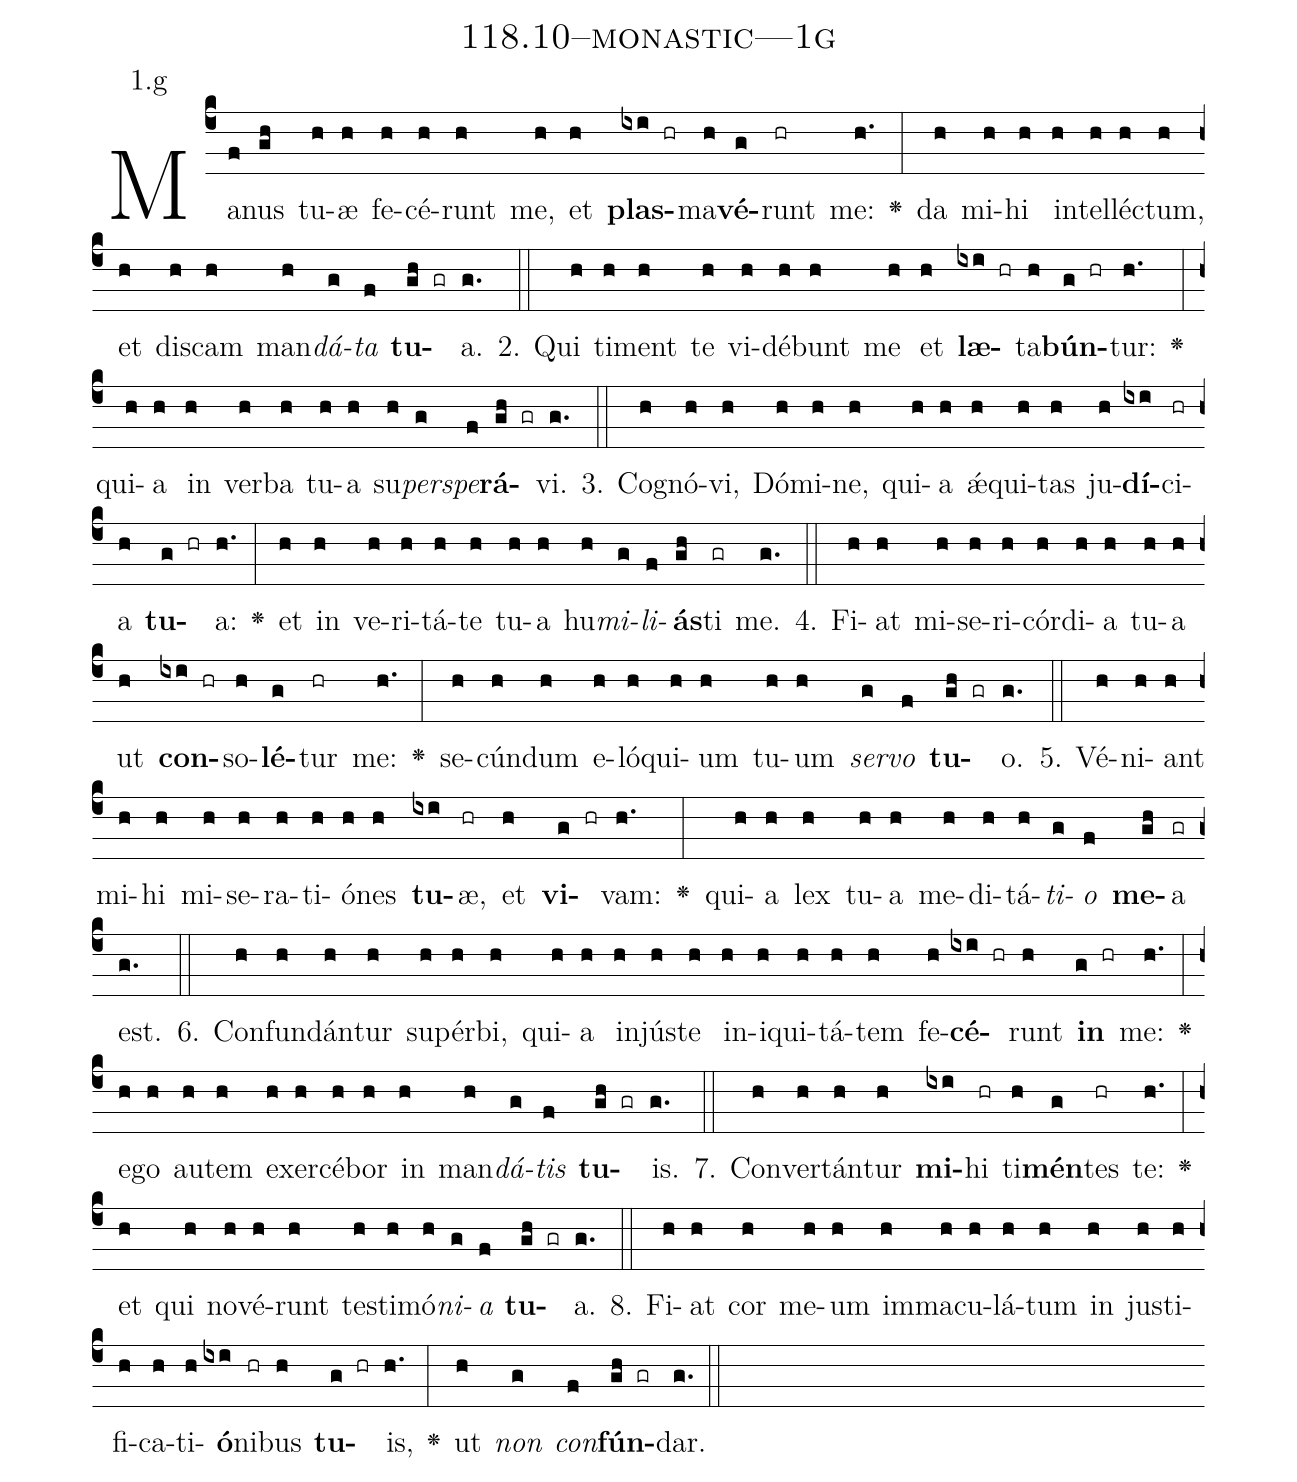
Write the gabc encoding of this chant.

name: 118.10--monastic---1g;
annotation: 1.g;
%%
(c4)Ma(f)nus(gh) tu(h)æ(h) fe(h)cé(h)runt(h) me,(h) et(h) <b>plas</b>(ixi hr)ma(h)<b>vé</b>(g)runt(hr) me:(h.) <v>\greheightstar</v>(:) da(h) mi(h)hi(h) in(h)tel(h)léc(h)tum,(h) et(h) dis(h)cam(h) man(h)<i>dá</i>(g)<i>ta</i>(f) <b>tu</b>(gh gr)a.(g.) (::)
2. Qui(h) ti(h)ment(h) te(h) vi(h)dé(h)bunt(h) me(h) et(h) <b>læ</b>(ixi hr)ta(h)<b>bún</b>(g hr)tur:(h.) <v>\greheightstar</v>(:) qui(h)a(h) in(h) ver(h)ba(h) tu(h)a(h) su(h)<i>per</i>(g)<i>spe</i>(f)<b>rá</b>(gh gr)vi.(g.) (::)
3. Co(h)gnó(h)vi,(h) Dó(h)mi(h)ne,(h) qui(h)a(h) ǽ(h)qui(h)tas(h) ju(h)<b>dí</b>(ixi)ci(hr)a(h) <b>tu</b>(g hr)a:(h.) <v>\greheightstar</v>(:) et(h) in(h) ve(h)ri(h)tá(h)te(h) tu(h)a(h) hu(h)<i>mi</i>(g)<i>li</i>(f)<b>ás</b>(gh)ti(gr) me.(g.) (::)
4. Fi(h)at(h) mi(h)se(h)ri(h)cór(h)di(h)a(h) tu(h)a(h) ut(h) <b>con</b>(ixi hr)so(h)<b>lé</b>(g)tur(hr) me:(h.) <v>\greheightstar</v>(:) se(h)cún(h)dum(h) e(h)ló(h)qui(h)um(h) tu(h)um(h) <i>ser</i>(g)<i>vo</i>(f) <b>tu</b>(gh gr)o.(g.) (::)
5. Vé(h)ni(h)ant(h) mi(h)hi(h) mi(h)se(h)ra(h)ti(h)ó(h)nes(h) <b>tu</b>(ixi)æ,(hr) et(h) <b>vi</b>(g hr)vam:(h.) <v>\greheightstar</v>(:) qui(h)a(h) lex(h) tu(h)a(h) me(h)di(h)tá(h)<i>ti</i>(g)<i>o</i>(f) <b>me</b>(gh)a(gr) est.(g.) (::)
6. Con(h)fun(h)dán(h)tur(h) su(h)pér(h)bi,(h) qui(h)a(h) in(h)jús(h)te(h) in(h)i(h)qui(h)tá(h)tem(h) fe(h)<b>cé</b>(ixi hr)runt(h) <b>in</b>(g hr) me:(h.) <v>\greheightstar</v>(:) e(h)go(h) au(h)tem(h) ex(h)er(h)cé(h)bor(h) in(h) man(h)<i>dá</i>(g)<i>tis</i>(f) <b>tu</b>(gh gr)is.(g.) (::)
7. Con(h)ver(h)tán(h)tur(h) <b>mi</b>(ixi)hi(hr) ti(h)<b>mén</b>(g)tes(hr) te:(h.) <v>\greheightstar</v>(:) et(h) qui(h) no(h)vé(h)runt(h) tes(h)ti(h)mó(h)<i>ni</i>(g)<i>a</i>(f) <b>tu</b>(gh gr)a.(g.) (::)
8. Fi(h)at(h) cor(h) me(h)um(h) im(h)ma(h)cu(h)lá(h)tum(h) in(h) jus(h)ti(h)fi(h)ca(h)ti(h)<b>ó</b>(ixi)ni(hr)bus(h) <b>tu</b>(g hr)is,(h.) <v>\greheightstar</v>(:) ut(h) <i>non</i>(g) <i>con</i>(f)<b>fún</b>(gh gr)dar.(g.) (::)
